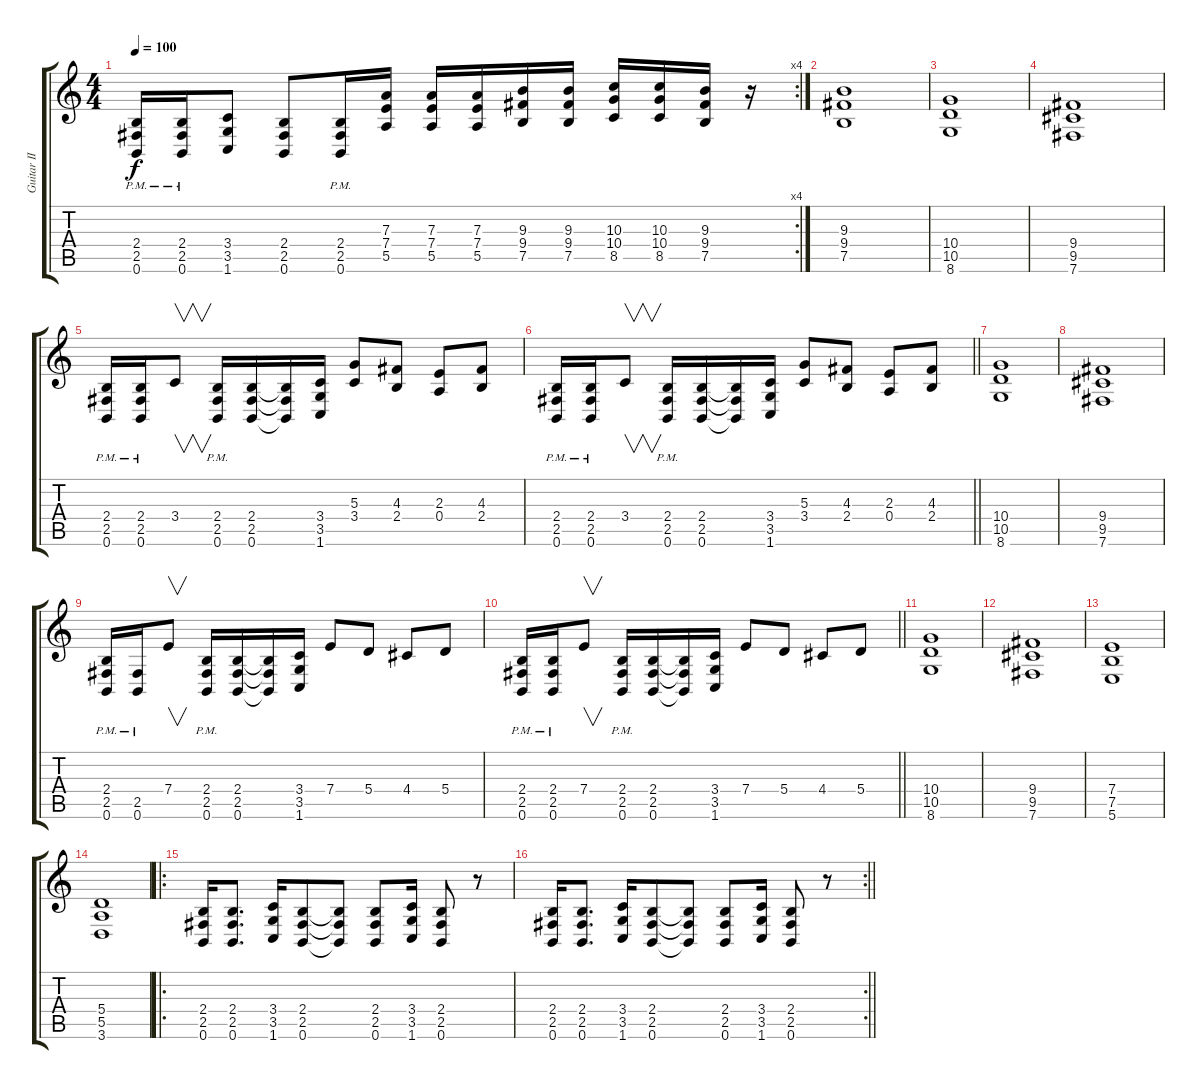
\track ("Guitar II (Hartmann Ádám)" "Guitar II ") {instrument distortionguitar}
\staff {score tabs}
\tuning (B3 Gb3 D3 A2 E2 B1) {hide}
\rc 4
\ts (4 4)
\tempo 100
\clef g2
\ks c
(2.4{pm} 2.5{pm} 0.6{pm}).16{dy f} (2.4{pm} 2.5{pm} 0.6{pm}).16 (3.4 3.5 1.6).8 (2.4 2.5 0.6).8 (2.4{pm} 2.5{pm} 0.6{pm}).16 (7.3 7.4 5.5).16 (7.3 7.4 5.5).16 (7.3 7.4 5.5).16 (9.3 9.4 7.5).16 (9.3 9.4 7.5).16 (10.3 10.4 8.5).16 (10.3 10.4 8.5).16 (9.3 9.4 7.5).16 r.16 |
(9.3 9.4 7.5).1 |
(10.4 10.5 8.6).1 |
(9.4 9.5 7.6).1 |
(2.4{pm} 2.5{pm} 0.6{pm}).16 (2.4{pm} 2.5{pm} 0.6{pm}).16 3.4.8{v} (2.4{pm} 2.5{pm} 0.6{pm}).16 (2.4 2.5 0.6).16 (2.4{t} 2.5{t} 0.6{t}).16 (3.4 3.5 1.6).16 (5.3 3.4).8 (4.3 2.4).8 (2.3 0.4).8 (4.3 2.4).8 |
\barLineRight lightlight
(2.4{pm} 2.5{pm} 0.6{pm}).16 (2.4{pm} 2.5{pm} 0.6{pm}).16 3.4.8{v} (2.4{pm} 2.5{pm} 0.6{pm}).16 (2.4 2.5 0.6).16 (2.4{t} 2.5{t} 0.6{t}).16 (3.4 3.5 1.6).16 (5.3 3.4).8 (4.3 2.4).8 (2.3 0.4).8 (4.3 2.4).8 |
(10.4 10.5 8.6).1 |
(9.4 9.5 7.6).1 |
(2.4{pm} 2.5{pm} 0.6{pm}).16 (2.5{pm} 0.6{pm}).16 7.4.8{v} (2.4{pm} 2.5{pm} 0.6{pm}).16 (2.4 2.5 0.6).16 (2.4{t} 2.5{t} 0.6{t}).16 (3.4 3.5 1.6).16 7.4.8 5.4.8 4.4.8 5.4.8 |
\barLineRight lightlight
(2.4{pm} 2.5{pm} 0.6{pm}).16 (2.4{pm} 2.5{pm} 0.6{pm}).16 7.4.8{v} (2.4{pm} 2.5{pm} 0.6{pm}).16 (2.4 2.5 0.6).16 (2.4{t} 2.5{t} 0.6{t}).16 (3.4 3.5 1.6).16 7.4.8 5.4.8 4.4.8 5.4.8 |
(10.4 10.5 8.6).1 |
(9.4 9.5 7.6).1 |
(7.4 7.5 5.6).1 |
(5.4 5.5 3.6).1 |
\ro
(2.4 2.5 0.6).16 (2.4 2.5 0.6).8{d} (3.4 3.5 1.6).16 (2.4 2.5 0.6).8 (2.4{t} 2.5{t} 0.6{t}).8 (2.4 2.5 0.6).8 (3.4 3.5 1.6).16 (2.4 2.5 0.6).8 r.8 |
\rc 2
\barLineRight lightlight
(2.4 2.5 0.6).16 (2.4 2.5 0.6).8{d} (3.4 3.5 1.6).16 (2.4 2.5 0.6).8 (2.4{t} 2.5{t} 0.6{t}).8 (2.4 2.5 0.6).8 (3.4 3.5 1.6).16 (2.4 2.5 0.6).8 r.8
